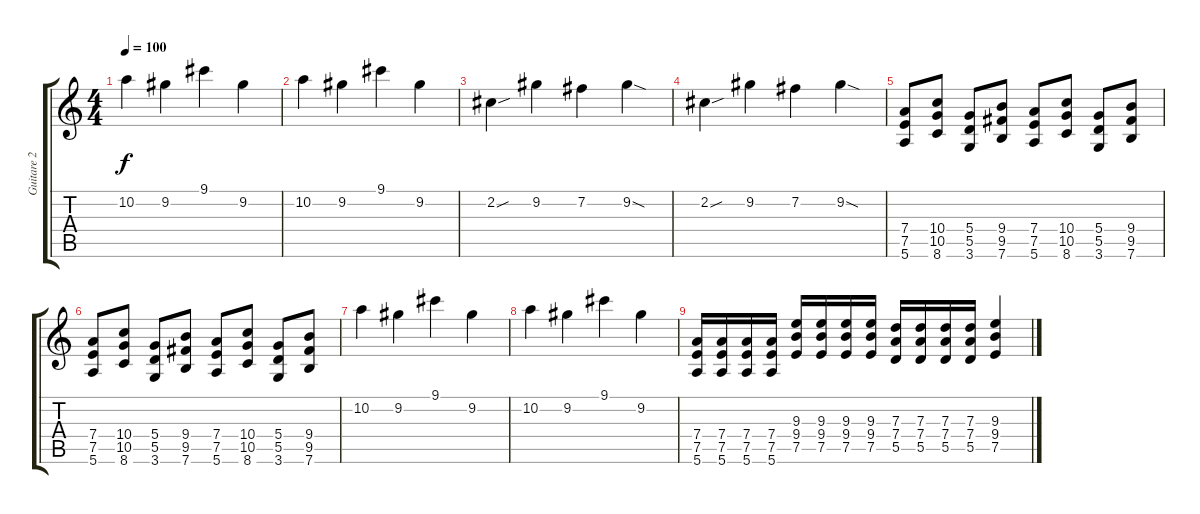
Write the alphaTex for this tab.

\track ("Guitare 2" "Guitare 2") {instrument distortionguitar}
\staff {score tabs}
\tuning (E4 B3 G3 D3 A2 E2) {hide}
\ts (4 4)
\tempo 100
\clef g2
\ks c
10.2.4{dy f} 9.2.4 9.1.4 9.2.4 |
10.2.4 9.2.4 9.1.4 9.2.4 |
2.2{sou}.4 9.2.4 7.2.4 9.2{sod}.4 |
2.2{sou}.4 9.2.4 7.2.4 9.2{sod}.4 |
(7.4 7.5 5.6).8 (10.4 10.5 8.6).8 (5.4 5.5 3.6).8 (9.4 9.5 7.6).8 (7.4 7.5 5.6).8 (10.4 10.5 8.6).8 (5.4 5.5 3.6).8 (9.4 9.5 7.6).8 |
(7.4 7.5 5.6).8 (10.4 10.5 8.6).8 (5.4 5.5 3.6).8 (9.4 9.5 7.6).8 (7.4 7.5 5.6).8 (10.4 10.5 8.6).8 (5.4 5.5 3.6).8 (9.4 9.5 7.6).8 |
10.2.4 9.2.4 9.1.4 9.2.4 |
10.2.4 9.2.4 9.1.4 9.2.4 |
(7.4 7.5 5.6).16 (7.4 7.5 5.6).16 (7.4 7.5 5.6).16 (7.4 7.5 5.6).16 (9.3 9.4 7.5).16 (9.3 9.4 7.5).16 (9.3 9.4 7.5).16 (9.3 9.4 7.5).16 (7.3 7.4 5.5).16 (7.3 7.4 5.5).16 (7.3 7.4 5.5).16 (7.3 7.4 5.5).16 (9.3 9.4 7.5).4
